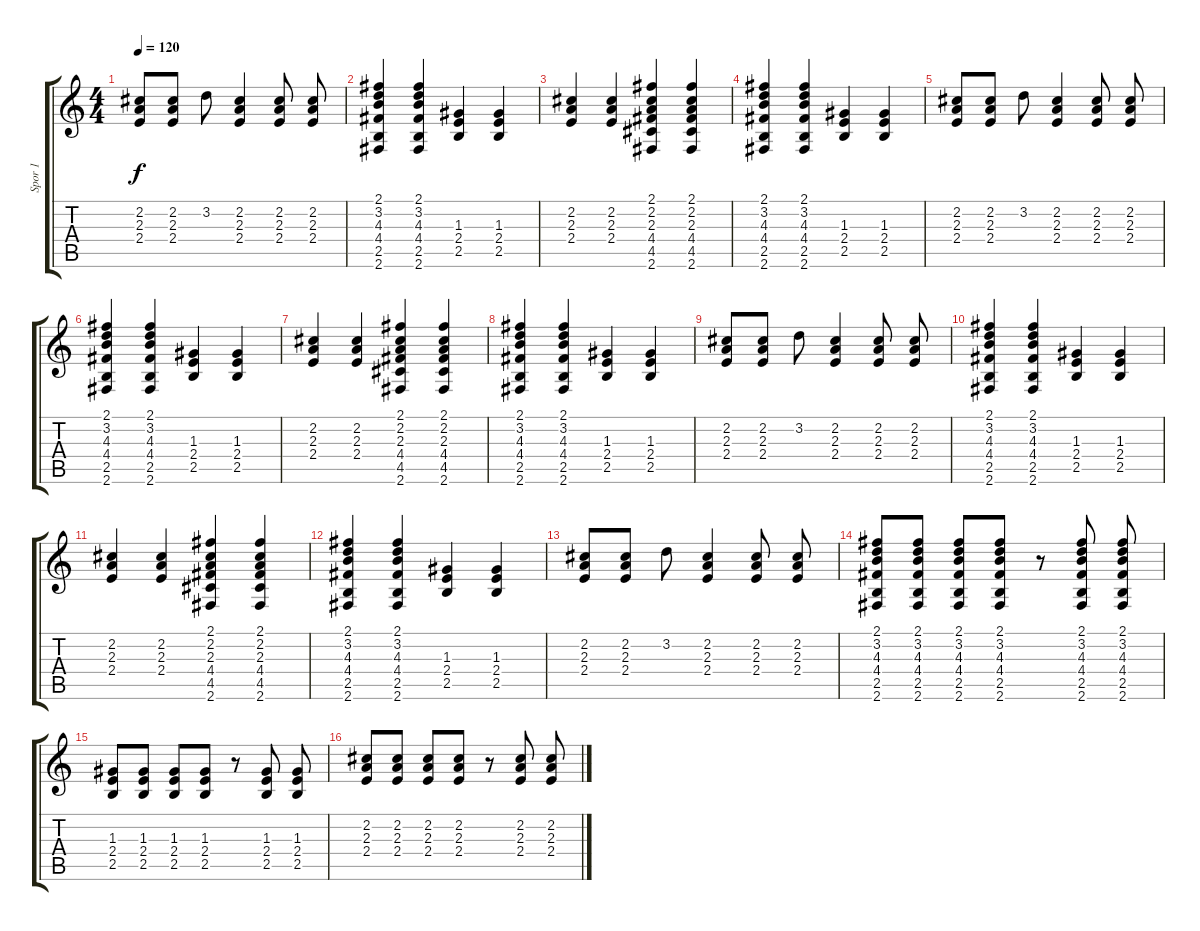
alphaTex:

\track ("Spor 1" "Spor 1") {instrument acousticguitarsteel}
\staff {score tabs}
\tuning (E4 B3 G3 D3 A2 E2) {hide}
\ts (4 4)
\tempo 120
\clef g2
\ks c
(2.2 2.3 2.4).8{dy f} (2.2 2.3 2.4).8 3.2.8 (2.2 2.3 2.4).4 (2.2 2.3 2.4).8 (2.2 2.3 2.4).8 |
(2.1 3.2 4.3 4.4 2.5 2.6).4 (2.1 3.2 4.3 4.4 2.5 2.6).4 (1.3 2.4 2.5).4 (1.3 2.4 2.5).4 |
(2.2 2.3 2.4).4 (2.2 2.3 2.4).4 (2.1 2.2 2.3 4.4 4.5 2.6).4 (2.1 2.2 2.3 4.4 4.5 2.6).4 |
(2.1 3.2 4.3 4.4 2.5 2.6).4 (2.1 3.2 4.3 4.4 2.5 2.6).4 (1.3 2.4 2.5).4 (1.3 2.4 2.5).4 |
(2.2 2.3 2.4).8 (2.2 2.3 2.4).8 3.2.8 (2.2 2.3 2.4).4 (2.2 2.3 2.4).8 (2.2 2.3 2.4).8 |
(2.1 3.2 4.3 4.4 2.5 2.6).4 (2.1 3.2 4.3 4.4 2.5 2.6).4 (1.3 2.4 2.5).4 (1.3 2.4 2.5).4 |
(2.2 2.3 2.4).4 (2.2 2.3 2.4).4 (2.1 2.2 2.3 4.4 4.5 2.6).4 (2.1 2.2 2.3 4.4 4.5 2.6).4 |
(2.1 3.2 4.3 4.4 2.5 2.6).4 (2.1 3.2 4.3 4.4 2.5 2.6).4 (1.3 2.4 2.5).4 (1.3 2.4 2.5).4 |
(2.2 2.3 2.4).8 (2.2 2.3 2.4).8 3.2.8 (2.2 2.3 2.4).4 (2.2 2.3 2.4).8 (2.2 2.3 2.4).8 |
(2.1 3.2 4.3 4.4 2.5 2.6).4 (2.1 3.2 4.3 4.4 2.5 2.6).4 (1.3 2.4 2.5).4 (1.3 2.4 2.5).4 |
(2.2 2.3 2.4).4 (2.2 2.3 2.4).4 (2.1 2.2 2.3 4.4 4.5 2.6).4 (2.1 2.2 2.3 4.4 4.5 2.6).4 |
(2.1 3.2 4.3 4.4 2.5 2.6).4 (2.1 3.2 4.3 4.4 2.5 2.6).4 (1.3 2.4 2.5).4 (1.3 2.4 2.5).4 |
(2.2 2.3 2.4).8 (2.2 2.3 2.4).8 3.2.8 (2.2 2.3 2.4).4 (2.2 2.3 2.4).8 (2.2 2.3 2.4).8 |
(2.1 3.2 4.3 4.4 2.5 2.6).8 (2.1 3.2 4.3 4.4 2.5 2.6).8 (2.1 3.2 4.3 4.4 2.5 2.6).8 (2.1 3.2 4.3 4.4 2.5 2.6).8 r.8 (2.1 3.2 4.3 4.4 2.5 2.6).8 (2.1 3.2 4.3 4.4 2.5 2.6).8 |
(1.3 2.4 2.5).8 (1.3 2.4 2.5).8 (1.3 2.4 2.5).8 (1.3 2.4 2.5).8 r.8 (1.3 2.4 2.5).8 (1.3 2.4 2.5).8 |
(2.2 2.3 2.4).8 (2.2 2.3 2.4).8 (2.2 2.3 2.4).8 (2.2 2.3 2.4).8 r.8 (2.2 2.3 2.4).8 (2.2 2.3 2.4).8
